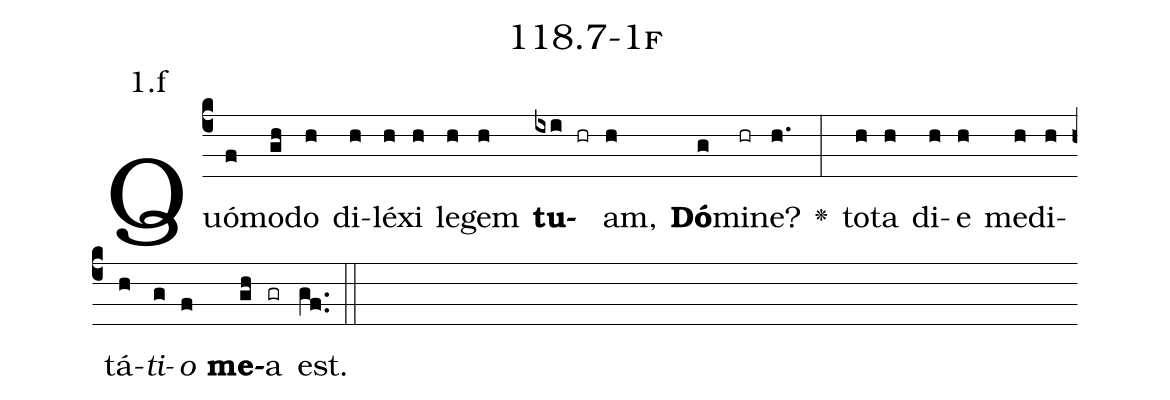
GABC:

name: 118.7-1f;
annotation: 1.f;
%%
(c4)Quó(f)mo(gh)do(h) di(h)lé(h)xi(h) le(h)gem(h) <b>tu</b>(ixi hr)am,(h) <b>Dó</b>(g)mi(hr)ne?(h.) <v>\greheightstar</v>(:) to(h)ta(h) di(h)e(h) me(h)di(h)tá(h)<i>ti</i>(g)<i>o</i>(f) <b>me</b>(gh)a(gr) est.(gf..) (::)


%E(h) u(h) o(g) u(f) a(gh) e.(gf..) (::)
